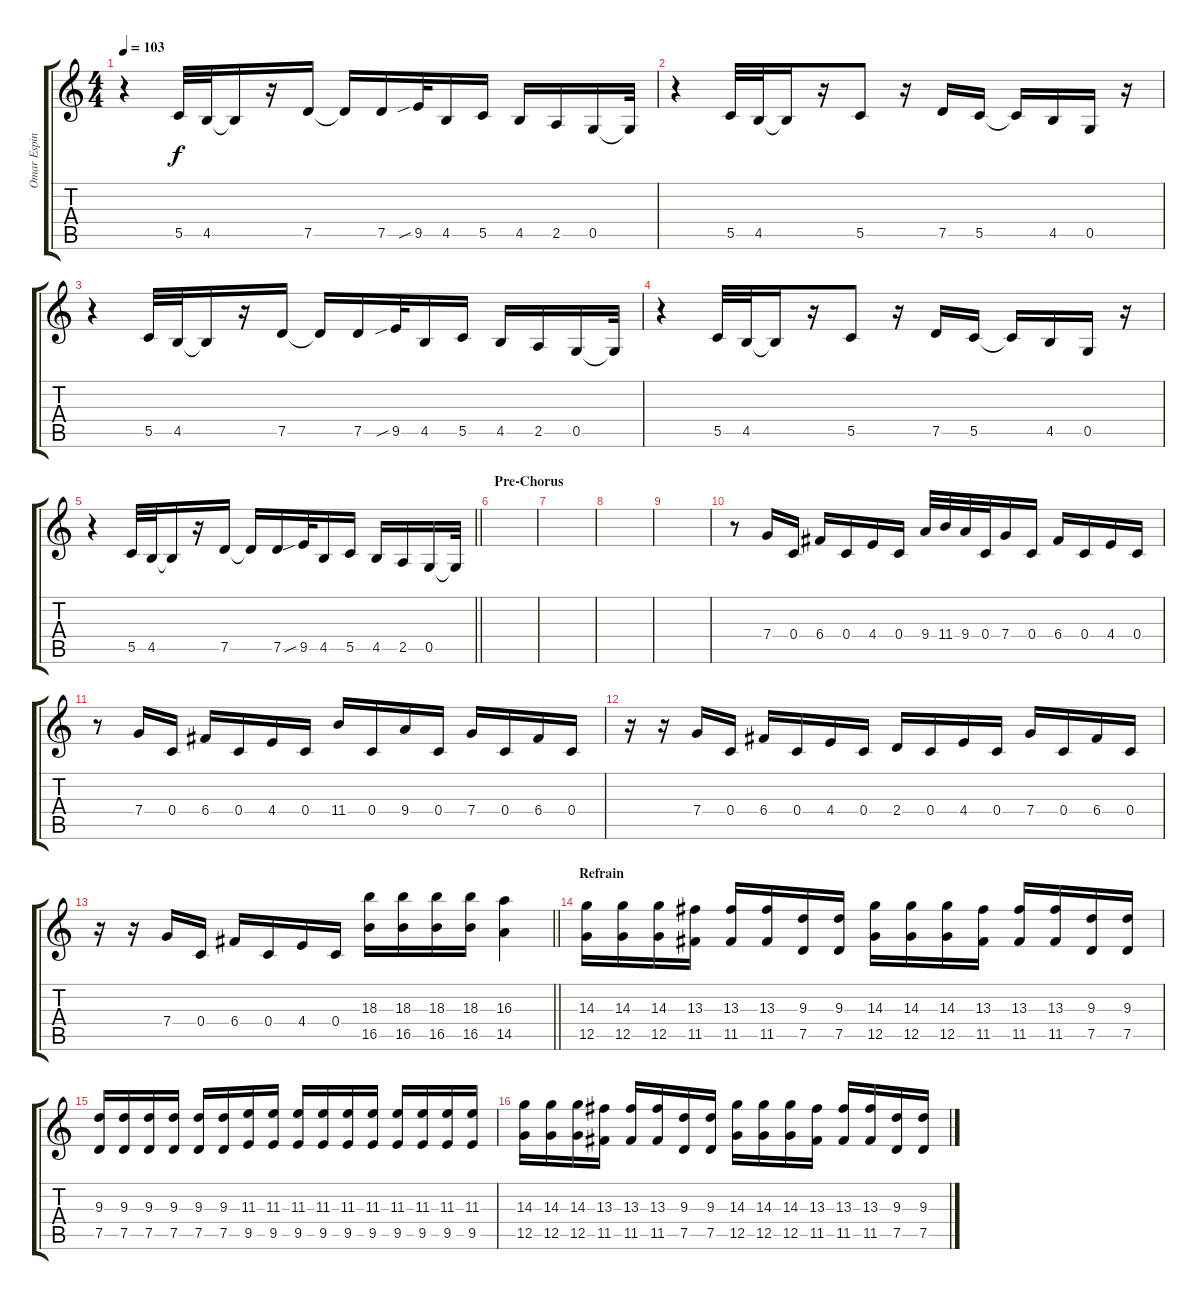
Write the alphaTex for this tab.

\track ("Omar Espinosa - Guitar" "Omar Espin") {instrument overdrivenguitar}
\staff {score tabs}
\tuning (D4 A3 F3 C3 G2 C2) {hide}
\ts (4 4)
\tempo 103
\clef g2
\ks c
r.4{dy f} 5.5.32 4.5.32 4.5{t}.16 r.16 7.5.16 7.5{t}.16 7.5.16 9.5{sib}.32 4.5.16 5.5.16 4.5.16 2.5.16 0.5.16 0.5{t}.32 |
r.4 5.5.32 4.5.32 4.5{t}.16 r.16 5.5.8 r.16 7.5.16 5.5.16 5.5{t}.16 4.5.16 0.5.16 r.16 |
r.4 5.5.32 4.5.32 4.5{t}.16 r.16 7.5.16 7.5{t}.16 7.5.16 9.5{sib}.32 4.5.16 5.5.16 4.5.16 2.5.16 0.5.16 0.5{t}.32 |
r.4 5.5.32 4.5.32 4.5{t}.16 r.16 5.5.8 r.16 7.5.16 5.5.16 5.5{t}.16 4.5.16 0.5.16 r.16 |
\barLineRight lightlight
r.4 5.5.32 4.5.32 4.5{t}.16 r.16 7.5.16 7.5{t}.16 7.5.16 9.5{sib}.32 4.5.16 5.5.16 4.5.16 2.5.16 0.5.16 0.5{t}.32 |
\section ("" "Pre-Chorus")
|
|
|
|
r.8{instrument distortionguitar} 7.4.16 0.4.16 6.4.16 0.4.16 4.4.16 0.4.16 9.4.32 11.4.32 9.4.32 0.4.32 7.4.16 0.4.16 6.4.16 0.4.16 4.4.16 0.4.16 |
r.8 7.4.16 0.4.16 6.4.16 0.4.16 4.4.16 0.4.16 11.4.16 0.4.16 9.4.16 0.4.16 7.4.16 0.4.16 6.4.16 0.4.16 |
r.16 r.16 7.4.16 0.4.16 6.4.16 0.4.16 4.4.16 0.4.16 2.4.16 0.4.16 4.4.16 0.4.16 7.4.16 0.4.16 6.4.16 0.4.16 |
\barLineRight lightlight
r.16 r.16 7.4.16 0.4.16 6.4.16 0.4.16 4.4.16 0.4.16 (18.3 16.5).16{volume 12 instrument overdrivenguitar} (18.3 16.5).16 (18.3 16.5).16 (18.3 16.5).16 (16.3 14.5).4 |
\section ("" "Refrain")
(14.3 12.5).16{instrument distortionguitar} (14.3 12.5).16 (14.3 12.5).16 (13.3 11.5).16 (13.3 11.5).16 (13.3 11.5).16 (9.3 7.5).16 (9.3 7.5).16 (14.3 12.5).16 (14.3 12.5).16 (14.3 12.5).16 (13.3 11.5).16 (13.3 11.5).16 (13.3 11.5).16 (9.3 7.5).16 (9.3 7.5).16 |
(9.3 7.5).16 (9.3 7.5).16 (9.3 7.5).16 (9.3 7.5).16 (9.3 7.5).16 (9.3 7.5).16 (11.3 9.5).16 (11.3 9.5).16 (11.3 9.5).16 (11.3 9.5).16 (11.3 9.5).16 (11.3 9.5).16 (11.3 9.5).16 (11.3 9.5).16 (11.3 9.5).16 (11.3 9.5).16 |
(14.3 12.5).16 (14.3 12.5).16 (14.3 12.5).16 (13.3 11.5).16 (13.3 11.5).16 (13.3 11.5).16 (9.3 7.5).16 (9.3 7.5).16 (14.3 12.5).16 (14.3 12.5).16 (14.3 12.5).16 (13.3 11.5).16 (13.3 11.5).16 (13.3 11.5).16 (9.3 7.5).16 (9.3 7.5).16
